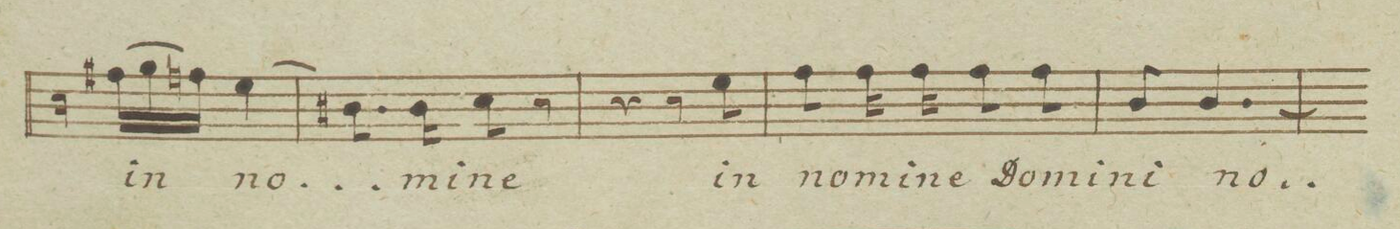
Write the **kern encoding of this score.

**kern	**text	**dynam
*I"Basso.	*	*
*clefF4	*	*
*k[f#]	*	*
*met(c)	*	*
*M2/4	*	*
16r	.	.
(16A#X\LL	in	.
16B\	.	.
16An\JJ)	.	.
(4G\	no-	.
=116	=116	=116
8.D#X\)	.	.
16D#\	-mi-	.
8E\	-ne	.
8r	.	.
=117	=117	=117
4r	.	.
8r	.	.
8G\	in	.
=118	=118	=118
8A\	no-	.
16A\	-mi-	.
16A\	-ne	.
8A\	Do-	.
8A\	-mi-	.
=119	=119	=119
8D/	-ni	.
[4.D/	no-	.
=120	=120	=120
*-	*-	*-
